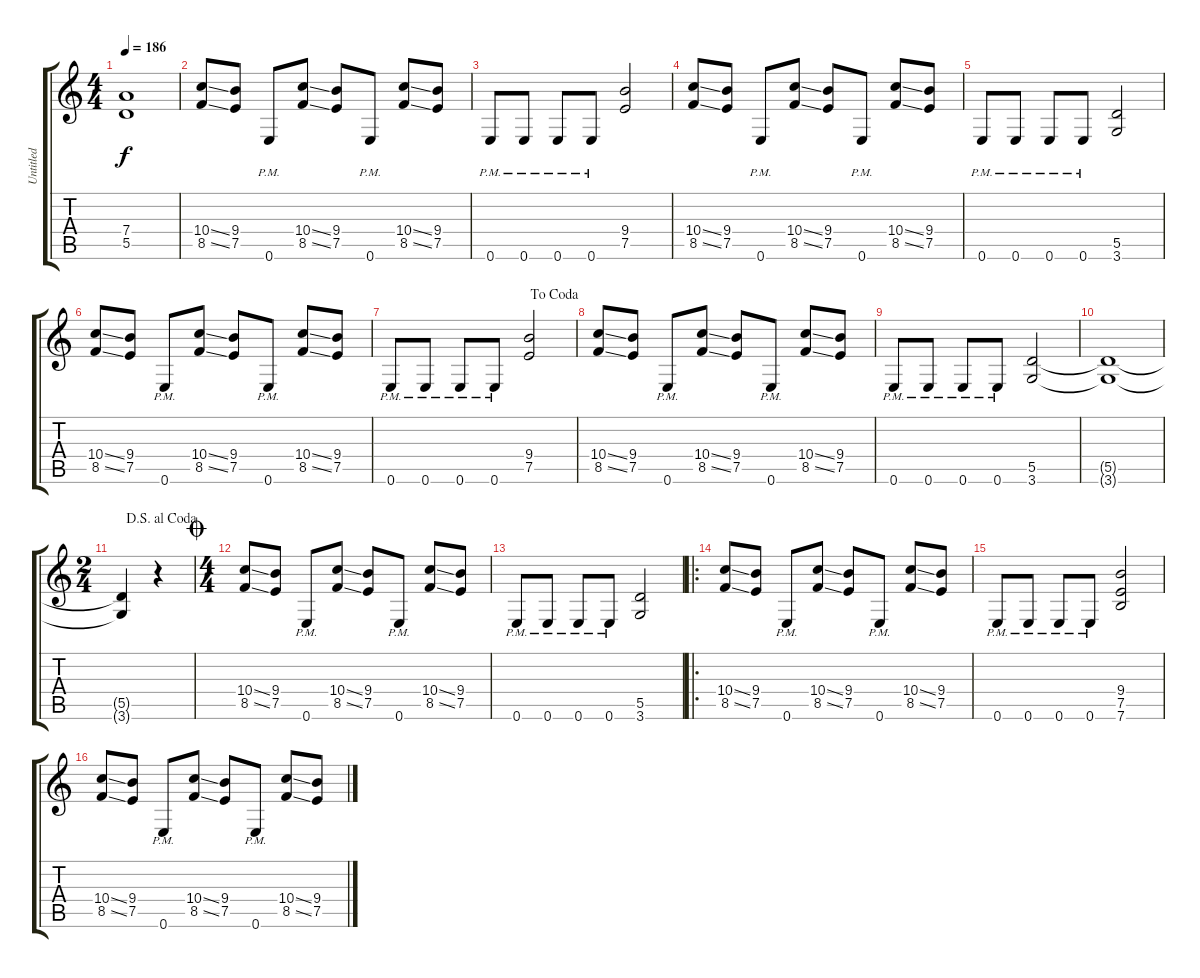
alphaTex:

\track ("Untitled" "Untitled") {instrument distortionguitar}
\staff {score tabs}
\tuning (E4 B3 G3 D3 A2 E2) {hide}
\ts (4 4)
\tempo 186
\clef g2
\ks c
(7.4{t} 5.5{t}).1{dy f} |
(10.4{ss} 8.5{ss}).8 (9.4 7.5).8 0.6{pm}.8 (10.4{ss} 8.5{ss}).8 (9.4 7.5).8 0.6{pm}.8 (10.4{ss} 8.5{ss}).8 (9.4 7.5).8 |
0.6{pm}.8 0.6{pm}.8 0.6{pm}.8 0.6{pm}.8 (9.4 7.5).2 |
(10.4{ss} 8.5{ss}).8 (9.4 7.5).8 0.6{pm}.8 (10.4{ss} 8.5{ss}).8 (9.4 7.5).8 0.6{pm}.8 (10.4{ss} 8.5{ss}).8 (9.4 7.5).8 |
0.6{pm}.8 0.6{pm}.8 0.6{pm}.8 0.6{pm}.8 (5.5 3.6).2 |
(10.4{ss} 8.5{ss}).8 (9.4 7.5).8 0.6{pm}.8 (10.4{ss} 8.5{ss}).8 (9.4 7.5).8 0.6{pm}.8 (10.4{ss} 8.5{ss}).8 (9.4 7.5).8 |
\jump dacoda
0.6{pm}.8 0.6{pm}.8 0.6{pm}.8 0.6{pm}.8 (9.4 7.5).2 |
(10.4{ss} 8.5{ss}).8 (9.4 7.5).8 0.6{pm}.8 (10.4{ss} 8.5{ss}).8 (9.4 7.5).8 0.6{pm}.8 (10.4{ss} 8.5{ss}).8 (9.4 7.5).8 |
0.6{pm}.8 0.6{pm}.8 0.6{pm}.8 0.6{pm}.8 (5.5 3.6).2 |
(5.5{t} 3.6{t}).1 |
\ts (2 4)
\jump dalsegnoalcoda
(5.5{t} 3.6{t}).4 r.4 |
\ts (4 4)
\jump coda
(10.4{ss} 8.5{ss}).8 (9.4 7.5).8 0.6{pm}.8 (10.4{ss} 8.5{ss}).8 (9.4 7.5).8 0.6{pm}.8 (10.4{ss} 8.5{ss}).8 (9.4 7.5).8 |
0.6{pm}.8 0.6{pm}.8 0.6{pm}.8 0.6{pm}.8 (5.5 3.6).2 |
\ro
(10.4{ss} 8.5{ss}).8 (9.4 7.5).8 0.6{pm}.8 (10.4{ss} 8.5{ss}).8 (9.4 7.5).8 0.6{pm}.8 (10.4{ss} 8.5{ss}).8 (9.4 7.5).8 |
0.6{pm}.8 0.6{pm}.8 0.6{pm}.8 0.6{pm}.8 (9.4 7.5 7.6).2 |
(10.4{ss} 8.5{ss}).8 (9.4 7.5).8 0.6{pm}.8 (10.4{ss} 8.5{ss}).8 (9.4 7.5).8 0.6{pm}.8 (10.4{ss} 8.5{ss}).8 (9.4 7.5).8
